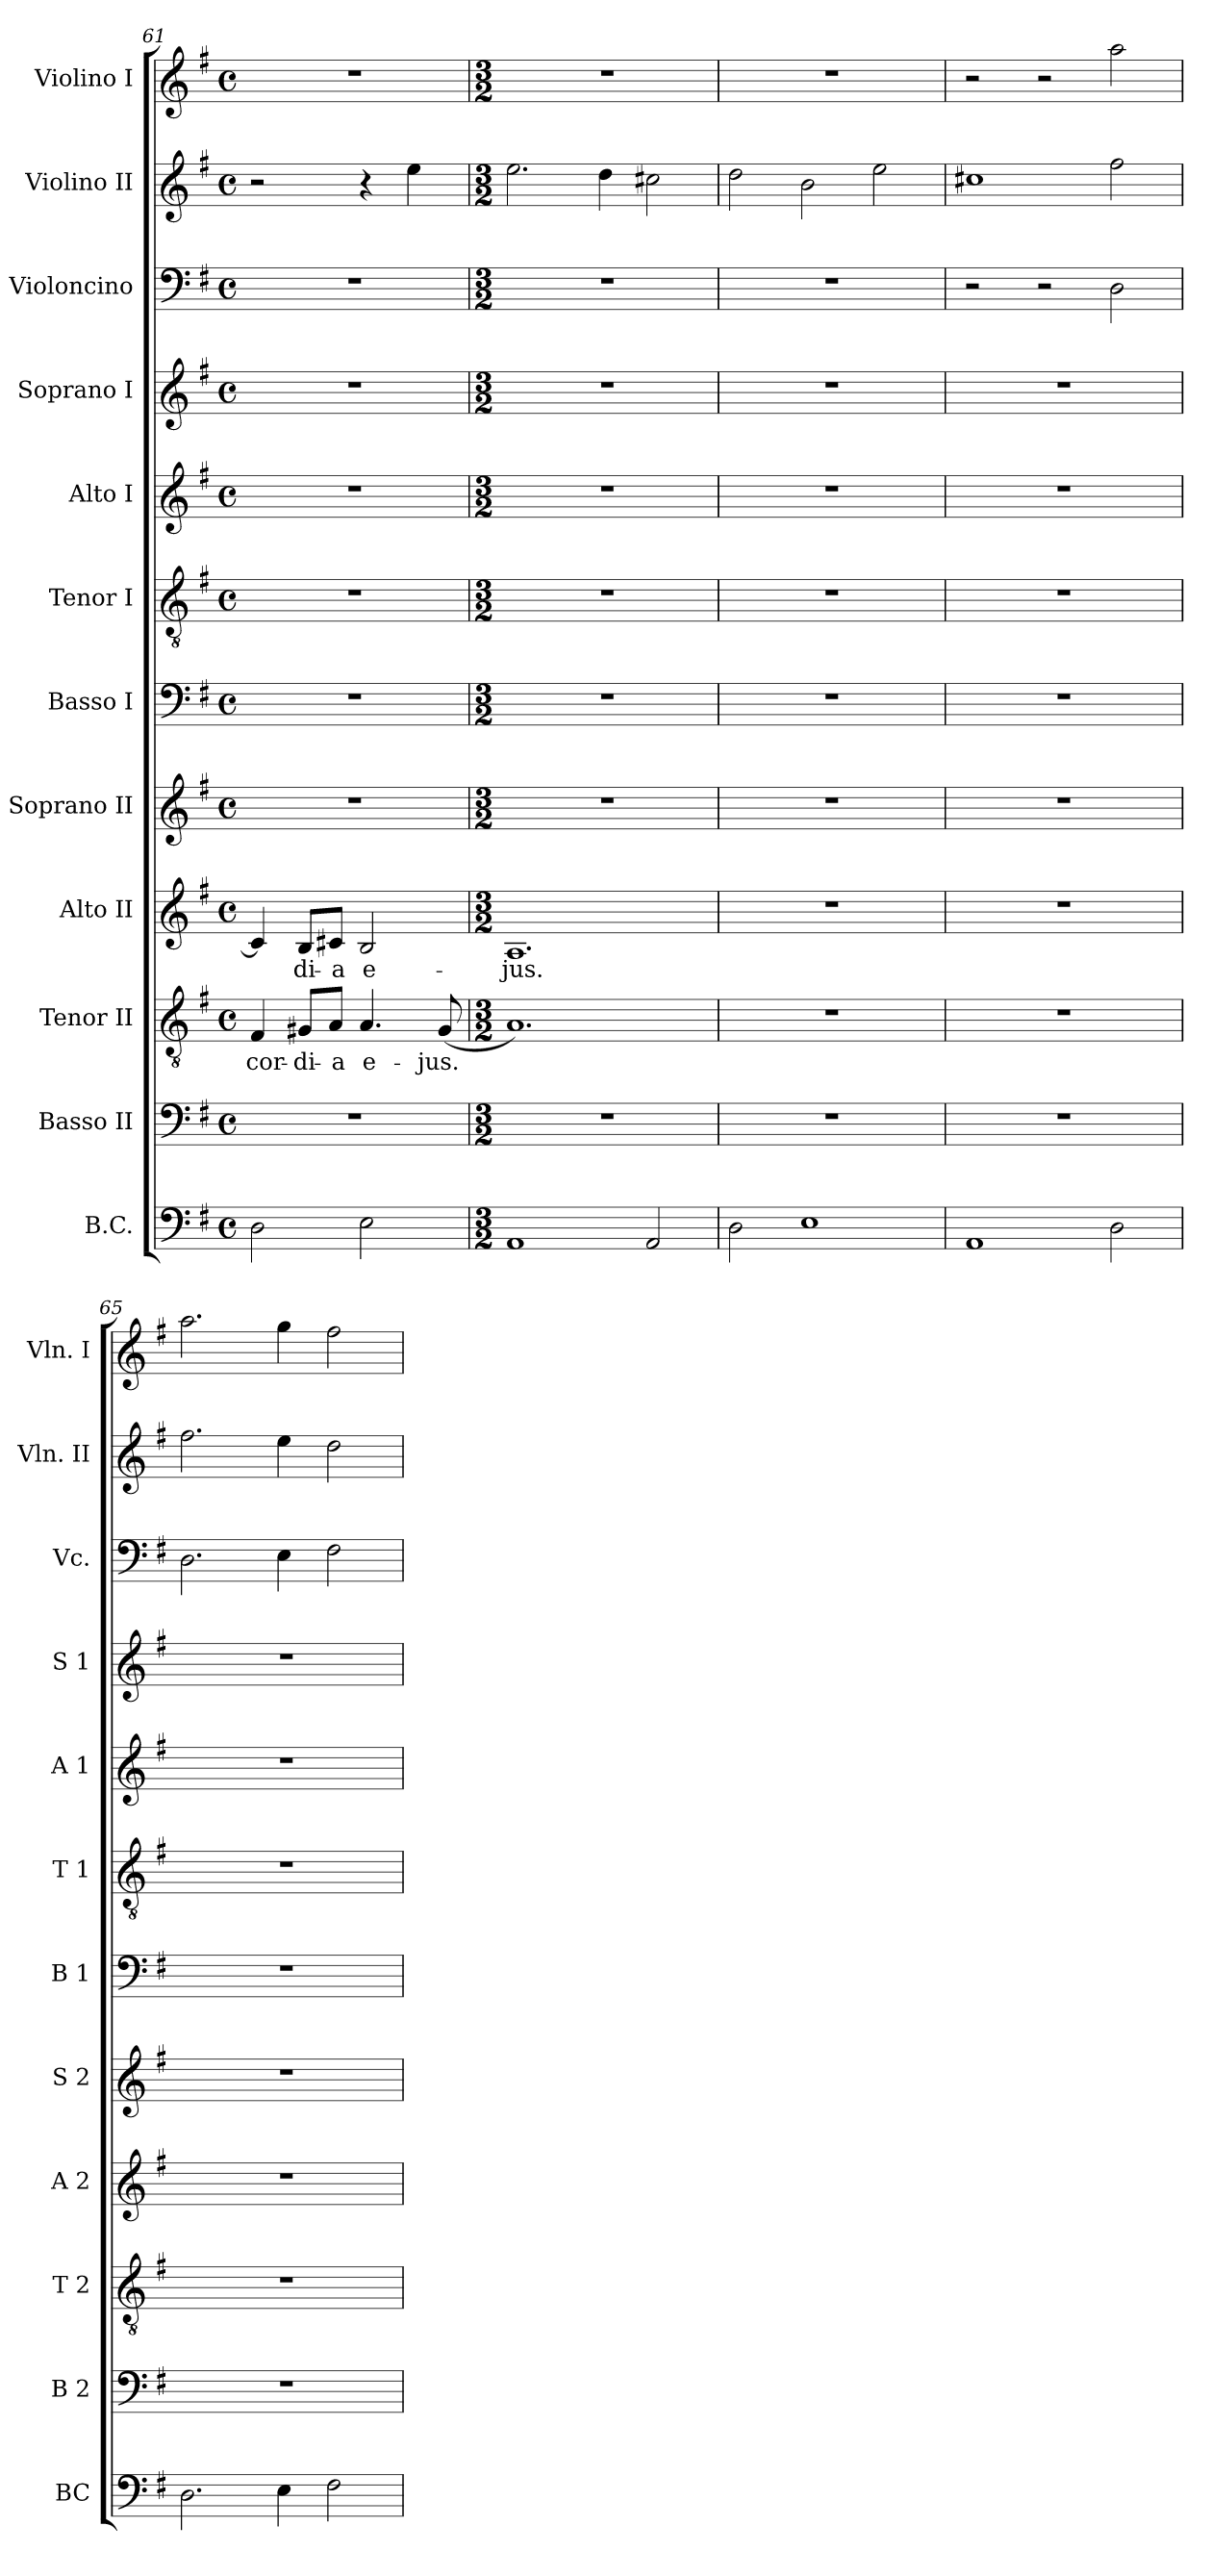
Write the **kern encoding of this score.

**kern	**kern	**kern	**text	**kern	**text	**kern	**kern	**kern	**kern	**kern	**kern	**kern	**kern
*part12	*part11	*part10	*part10	*part9	*part9	*part8	*part7	*part6	*part5	*part4	*part3	*part2	*part1
*staff12	*staff11	*staff10	*staff10	*staff9	*staff9	*staff8	*staff7	*staff6	*staff5	*staff4	*staff3	*staff2	*staff1
*I"B.C.	*I"Basso II	*I"Tenor II	*	*I"Alto II	*	*I"Soprano II	*I"Basso I	*I"Tenor I	*I"Alto I	*I"Soprano I	*I"Violoncino	*I"Violino II	*I"Violino I
*I'BC	*I'B 2	*I'T 2	*	*I'A 2	*	*I'S 2	*I'B 1	*I'T 1	*I'A 1	*I'S 1	*I'Vc.	*I'Vln. II	*I'Vln. I
*clefF4	*clefF4	*clefGv2	*	*clefG2	*	*clefG2	*clefF4	*clefGv2	*clefG2	*clefG2	*clefF4	*clefG2	*clefG2
*k[f#]	*k[f#]	*k[f#]	*	*k[f#]	*	*k[f#]	*k[f#]	*k[f#]	*k[f#]	*k[f#]	*k[f#]	*k[f#]	*k[f#]
*G:	*G:	*G:	*	*G:	*	*G:	*G:	*G:	*G:	*G:	*G:	*G:	*G:
*M4/4	*M4/4	*M4/4	*	*M4/4	*	*M4/4	*M4/4	*M4/4	*M4/4	*M4/4	*M4/4	*M4/4	*M4/4
*met(c)	*met(c)	*met(c)	*	*met(c)	*	*met(c)	*met(c)	*met(c)	*met(c)	*met(c)	*met(c)	*met(c)	*met(c)
=61	=61	=61	=61	=61	=61	=61	=61	=61	=61	=61	=61	=61	=61
!	!	!	!LO:LY:b	!	!	!	!	!	!	!	!	!	!
2D\	1r	4F#/	-cor-	4c#/]	.	1r	1r	1r	1r	1r	1r	2r	1r
!	!	!	!LO:LY:b	!	!LO:LY:b	!	!	!	!	!	!	!	!
.	.	8G#X/L	-di-	8B/L	-di-	.	.	.	.	.	.	.	.
!	!	!	!LO:LY:b	!	!LO:LY:b	!	!	!	!	!	!	!	!
.	.	8A/J	-a	8c#X/J	-a	.	.	.	.	.	.	.	.
!	!	!	!LO:LY:b	!	!LO:LY:b	!	!	!	!	!	!	!	!
2E\	.	4.A/	e-	2B/	e-	.	.	.	.	.	.	4r	.
.	.	.	.	.	.	.	.	.	.	.	.	4ee\	.
!	!	!	!LO:LY:b	!	!	!	!	!	!	!	!	!	!
.	.	(<8G#/	-jus.	.	.	.	.	.	.	.	.	.	.
!!LO:PB:g=z
=62	=62	=62	=62	=62	=62	=62	=62	=62	=62	=62	=62	=62	=62
*M3/2	*M3/2	*M3/2	*	*M3/2	*	*M3/2	*M3/2	*M3/2	*M3/2	*M3/2	*M3/2	*M3/2	*M3/2
!	!	!	!	!	!LO:LY:b	!	!	!	!	!	!	!	!
1AA	1.r	1.A)	.	1.A	-jus.	1.r	1.r	1.r	1.r	1.r	1.r	2.ee\	1.r
.	.	.	.	.	.	.	.	.	.	.	.	4dd\	.
2AA/	.	.	.	.	.	.	.	.	.	.	.	2cc#X\	.
=63	=63	=63	=63	=63	=63	=63	=63	=63	=63	=63	=63	=63	=63
2D\	1.r	1.r	.	1.r	.	1.r	1.r	1.r	1.r	1.r	1.r	2dd\	1.r
1E	.	.	.	.	.	.	.	.	.	.	.	2b\	.
.	.	.	.	.	.	.	.	.	.	.	.	2ee\	.
=64	=64	=64	=64	=64	=64	=64	=64	=64	=64	=64	=64	=64	=64
1AA	1.r	1.r	.	1.r	.	1.r	1.r	1.r	1.r	1.r	2r	1cc#X	2r
.	.	.	.	.	.	.	.	.	.	.	2r	.	2r
2D\	.	.	.	.	.	.	.	.	.	.	2D\	2ff#\	2aa\
=65	=65	=65	=65	=65	=65	=65	=65	=65	=65	=65	=65	=65	=65
2.D\	1.r	1.r	.	1.r	.	1.r	1.r	1.r	1.r	1.r	2.D\	2.ff#\	2.aa\
4E\	.	.	.	.	.	.	.	.	.	.	4E\	4ee\	4gg\
2F#\	.	.	.	.	.	.	.	.	.	.	2F#\	2dd\	2ff#\
=	=	=	=	=	=	=	=	=	=	=	=	=	=
*-	*-	*-	*-	*-	*-	*-	*-	*-	*-	*-	*-	*-	*-
